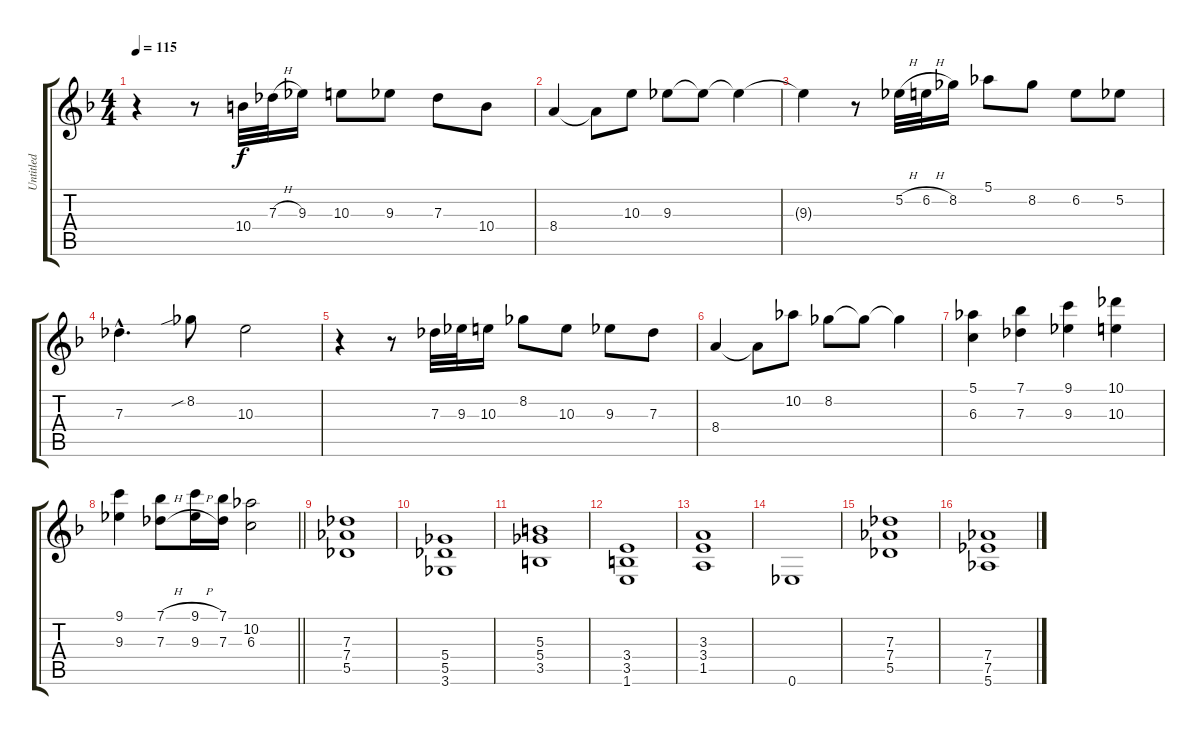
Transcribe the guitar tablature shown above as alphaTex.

\track ("Untitled" "Untitled") {instrument distortionguitar}
\staff {score tabs}
\tuning (Eb4 Bb3 Gb3 Db3 Ab2 Eb2) {hide}
\ts (4 4)
\tempo 115
\clef g2
\ks f
r.4{dy f} r.8 10.4.32 7.3{h}.32 9.3.16 10.3.8 9.3.8 7.3.8 10.4.8 |
8.4.4 8.4{t}.8 10.3.8 9.3.8 9.3{t}.8 9.3{t}.4 |
9.3{t}.4 r.8 5.2{h}.32 6.2{h}.32 8.2.16 5.1.8 8.2.8 6.2.8 5.2.8 |
7.3{hac}.4{d} 8.2{sib}.8 10.3.2 |
r.4 r.8 7.3.32 9.3.32 10.3.16 8.2.8 10.3.8 9.3.8 7.3.8 |
8.4.4 8.4{t}.8 10.2.8 8.2.8 8.2{t}.8 8.2{t}.4 |
(5.1 6.3).4 (7.1 7.3).4 (9.1 9.3).4 (10.1 10.3).4 |
\barLineRight lightlight
(9.1 9.3).4 (7.1{h} 7.3{h}).8 (9.1{h} 9.3{h}).16 (7.1 7.3).16 (10.2 6.3).2 |
(7.3 7.4 5.5).1 |
(5.4 5.5 3.6).1 |
(5.3 5.4 3.5).1 |
(3.4 3.5 1.6).1 |
(3.3 3.4 1.5).1 |
0.6.1 |
(7.3 7.4 5.5).1 |
(7.4 7.5 5.6).1
